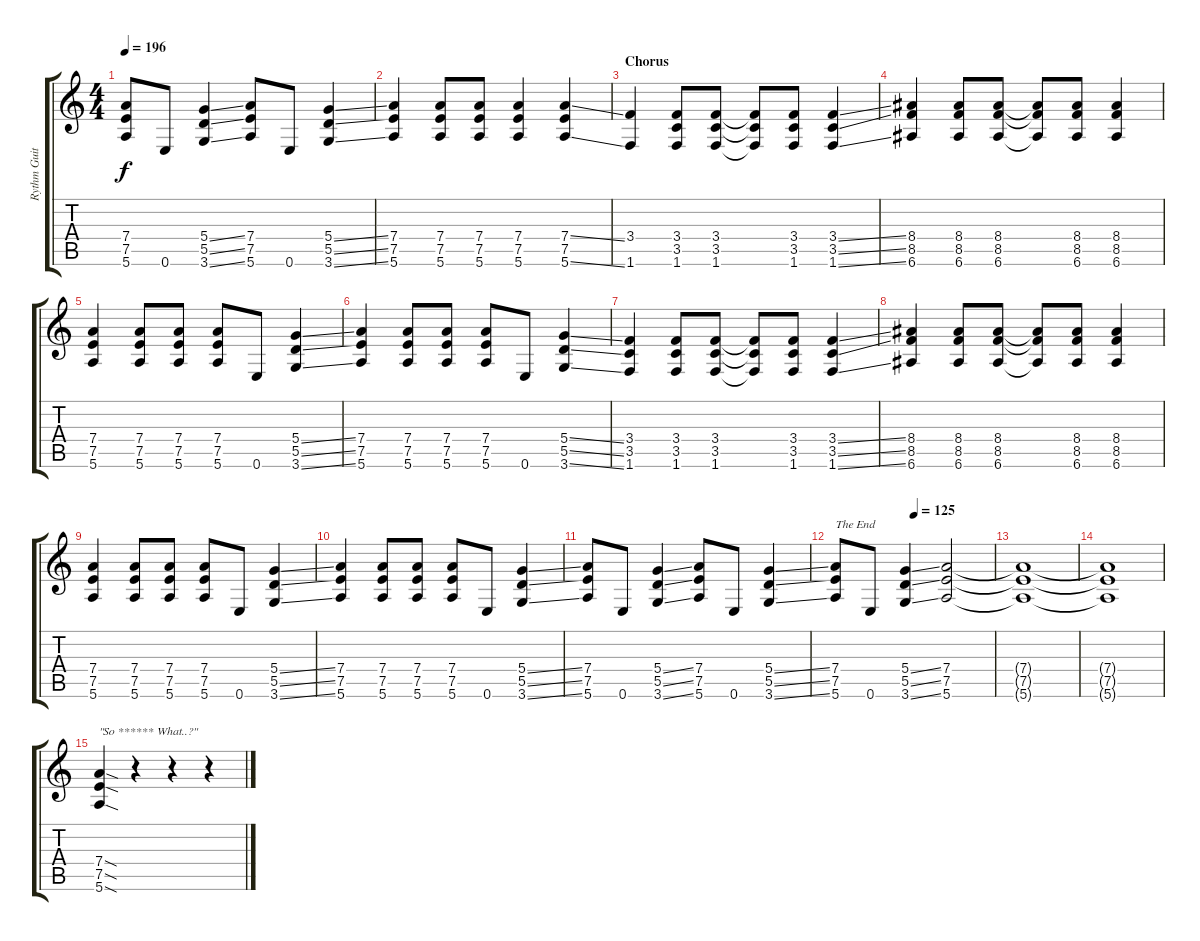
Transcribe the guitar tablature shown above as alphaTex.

\track ("Rythm Guitar" "Rythm Guit") {instrument distortionguitar}
\staff {score tabs}
\tuning (E4 B3 G3 D3 A2 E2) {hide}
\ts (4 4)
\tempo 196
\clef g2
\ks c
(7.4 7.5 5.6).8{dy f} 0.6.8 (5.4{ss} 5.5{ss} 3.6{ss}).4 (7.4 7.5 5.6).8 0.6.8 (5.4{ss} 5.5{ss} 3.6{ss}).4 |
(7.4 7.5 5.6).4 (7.4 7.5 5.6).8 (7.4 7.5 5.6).8 (7.4 7.5 5.6).4 (7.4{ss} 7.5 5.6{ss}).4 |
\section ("" "Chorus")
(3.4 1.6).4 (3.4 3.5 1.6).8 (3.4 3.5 1.6).8 (3.4{t} 3.5{t} 1.6{t}).8 (3.4 3.5 1.6).8 (3.4{ss} 3.5{ss} 1.6{ss}).4 |
(8.4 8.5 6.6).4 (8.4 8.5 6.6).8 (8.4 8.5 6.6).8 (8.4{t} 8.5{t} 6.6{t}).8 (8.4 8.5 6.6).8 (8.4 8.5 6.6).4 |
(7.4 7.5 5.6).4 (7.4 7.5 5.6).8 (7.4 7.5 5.6).8 (7.4 7.5 5.6).8 0.6.8 (5.4{ss} 5.5{ss} 3.6{ss}).4 |
(7.4 7.5 5.6).4 (7.4 7.5 5.6).8 (7.4 7.5 5.6).8 (7.4 7.5 5.6).8 0.6.8 (5.4{ss} 5.5{ss} 3.6{ss}).4 |
(3.4 3.5 1.6).4 (3.4 3.5 1.6).8 (3.4 3.5 1.6).8 (3.4{t} 3.5{t} 1.6{t}).8 (3.4 3.5 1.6).8 (3.4{ss} 3.5{ss} 1.6{ss}).4 |
(8.4 8.5 6.6).4 (8.4 8.5 6.6).8 (8.4 8.5 6.6).8 (8.4{t} 8.5{t} 6.6{t}).8 (8.4 8.5 6.6).8 (8.4 8.5 6.6).4 |
(7.4 7.5 5.6).4 (7.4 7.5 5.6).8 (7.4 7.5 5.6).8 (7.4 7.5 5.6).8 0.6.8 (5.4{ss} 5.5{ss} 3.6{ss}).4 |
(7.4 7.5 5.6).4 (7.4 7.5 5.6).8 (7.4 7.5 5.6).8 (7.4 7.5 5.6).8 0.6.8 (5.4{ss} 5.5{ss} 3.6{ss}).4 |
(7.4 7.5 5.6).8 0.6.8 (5.4{ss} 5.5{ss} 3.6{ss}).4 (7.4 7.5 5.6).8 0.6.8 (5.4{ss} 5.5{ss} 3.6{ss}).4 |
\tempo (125 0.5)
(7.4 7.5 5.6).8{txt "The End"} 0.6.8 (5.4{ss} 5.5{ss} 3.6{ss}).4 (7.4 7.5 5.6).2 |
(7.4{t} 7.5{t} 5.6{t}).1 |
(7.4{t} 7.5{t} 5.6{t}).1 |
(7.4{sod} 7.5{sod} 5.6{sod}).4{txt "\"So ****** What..?\""} r.4 r.4 r.4
